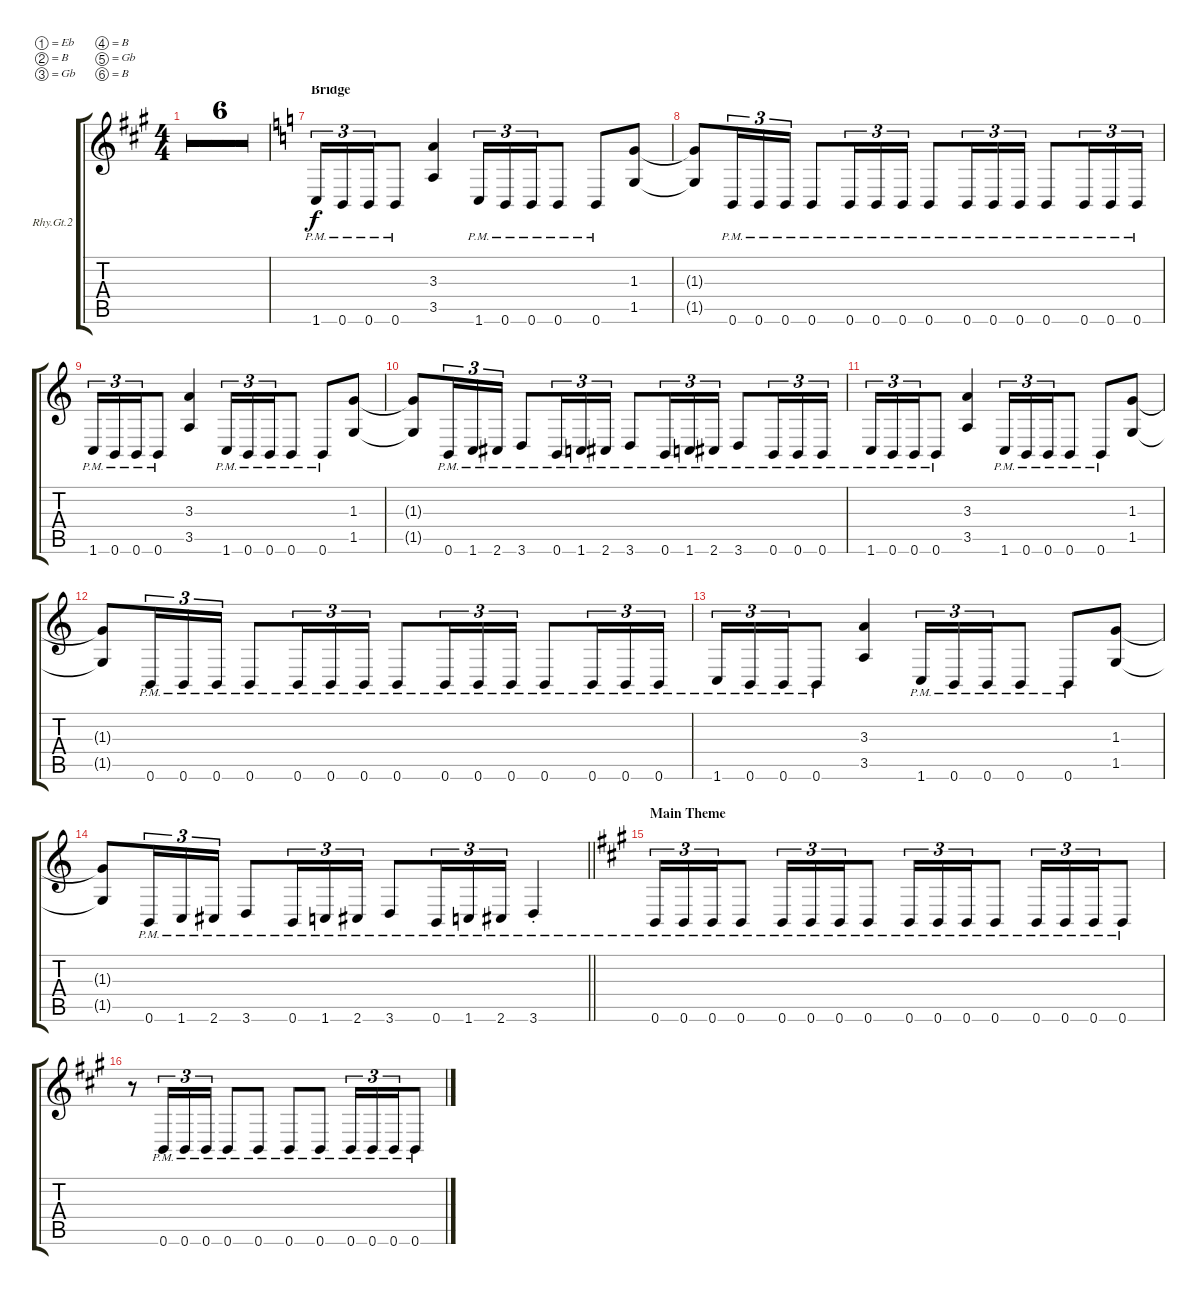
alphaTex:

\defaultSystemsLayout 4
\bracketExtendMode groupsimilarinstruments
\firstSystemTrackNameOrientation horizontal
\otherSystemsTrackNameOrientation horizontal
\track ("Rhythm Guitar 2" "Rhy.Gt.2") {multiBarRest instrument distortionguitar}
\staff {score tabs}
\tuning (Eb4 B3 Gb3 B2 Gb2 B1)
\ts (4 4)
\tempo 110
\clef g2
\simile firstofdouble
\ks f#minor
|
\simile secondofdouble
|
\simile firstofdouble
|
\simile secondofdouble
|
\simile firstofdouble
|
\rc 2
\simile secondofdouble
\barLineRight lightlight
|
\section ("" "Bridge")
\ks aminor
1.6{pm}.16{tu (3 2) beam merge} 0.6{pm}.16{tu (3 2) beam merge} 0.6{pm}.16{tu (3 2) beam merge} 0.6{pm}.8 (3.5 3.3).4 1.6{pm}.16{tu (3 2)} 0.6{pm}.16{tu (3 2)} 0.6{pm}.16{tu (3 2) beam merge} 0.6{pm}.8 0.6{pm}.8 (1.5 1.3).8 |
(1.5{t} 1.3{t}).8{beam merge} 0.6{pm}.16{tu (3 2)} 0.6{pm}.16{tu (3 2)} 0.6{pm}.16{tu (3 2)} 0.6{pm}.8{beam merge} 0.6{pm}.16{tu (3 2)} 0.6{pm}.16{tu (3 2)} 0.6{pm}.16{tu (3 2)} 0.6{pm}.8{beam merge} 0.6{pm}.16{tu (3 2)} 0.6{pm}.16{tu (3 2)} 0.6{pm}.16{tu (3 2)} 0.6{pm}.8{beam merge} 0.6{pm}.16{tu (3 2)} 0.6{pm}.16{tu (3 2)} 0.6{pm}.16{tu (3 2)} |
1.6{pm}.16{tu (3 2)} 0.6{pm}.16{tu (3 2)} 0.6{pm}.16{tu (3 2) beam merge} 0.6{pm}.8 (3.5 3.3).4 1.6{pm}.16{tu (3 2)} 0.6{pm}.16{tu (3 2)} 0.6{pm}.16{tu (3 2) beam merge} 0.6{pm}.8 0.6{pm}.8 (1.5 1.3).8 |
(1.5{t} 1.3{t}).8{beam merge} 0.6{pm}.16{tu (3 2)} 1.6{pm}.16{tu (3 2)} 2.6{pm}.16{tu (3 2)} 3.6{pm}.8{beam merge} 0.6{pm}.16{tu (3 2)} 1.6{pm}.16{tu (3 2)} 2.6{pm}.16{tu (3 2)} 3.6{pm}.8{beam merge} 0.6{pm}.16{tu (3 2)} 1.6{pm}.16{tu (3 2)} 2.6{pm}.16{tu (3 2)} 3.6{pm}.8{beam merge} 0.6{pm}.16{tu (3 2)} 0.6{pm}.16{tu (3 2)} 0.6{pm}.16{tu (3 2)} |
1.6{pm}.16{tu (3 2) beam merge} 0.6{pm}.16{tu (3 2) beam merge} 0.6{pm}.16{tu (3 2) beam merge} 0.6{pm}.8 (3.5 3.3).4 1.6{pm}.16{tu (3 2)} 0.6{pm}.16{tu (3 2)} 0.6{pm}.16{tu (3 2) beam merge} 0.6{pm}.8 0.6{pm}.8 (1.5 1.3).8 |
(1.5{t} 1.3{t}).8{beam merge} 0.6{pm}.16{tu (3 2)} 0.6{pm}.16{tu (3 2)} 0.6{pm}.16{tu (3 2)} 0.6{pm}.8{beam merge} 0.6{pm}.16{tu (3 2)} 0.6{pm}.16{tu (3 2)} 0.6{pm}.16{tu (3 2)} 0.6{pm}.8{beam merge} 0.6{pm}.16{tu (3 2)} 0.6{pm}.16{tu (3 2)} 0.6{pm}.16{tu (3 2)} 0.6{pm}.8{beam merge} 0.6{pm}.16{tu (3 2)} 0.6{pm}.16{tu (3 2)} 0.6{pm}.16{tu (3 2)} |
1.6{pm}.16{tu (3 2)} 0.6{pm}.16{tu (3 2)} 0.6{pm}.16{tu (3 2) beam merge} 0.6{pm}.8 (3.5 3.3).4 1.6{pm}.16{tu (3 2)} 0.6{pm}.16{tu (3 2)} 0.6{pm}.16{tu (3 2) beam merge} 0.6{pm}.8 0.6{pm}.8 (1.5 1.3).8 |
\barLineRight lightlight
(1.5{t} 1.3{t}).8{beam merge} 0.6{pm}.16{tu (3 2)} 1.6{pm}.16{tu (3 2)} 2.6{pm}.16{tu (3 2)} 3.6{pm}.8{beam merge} 0.6{pm}.16{tu (3 2)} 1.6{pm}.16{tu (3 2)} 2.6{pm}.16{tu (3 2)} 3.6{pm}.8{beam merge} 0.6{pm}.16{tu (3 2)} 1.6{pm}.16{tu (3 2)} 2.6{pm}.16{tu (3 2)} 3.6{pm st}.4 |
\section ("" "Main Theme")
\ks a
0.6{pm}.16{tu (3 2)} 0.6{pm}.16{tu (3 2)} 0.6{pm}.16{tu (3 2) beam merge} 0.6{pm}.8 0.6{pm}.16{tu (3 2)} 0.6{pm}.16{tu (3 2)} 0.6{pm}.16{tu (3 2) beam merge} 0.6{pm}.8 0.6{pm}.16{tu (3 2)} 0.6{pm}.16{tu (3 2)} 0.6{pm}.16{tu (3 2) beam merge} 0.6{pm}.8 0.6{pm}.16{tu (3 2)} 0.6{pm}.16{tu (3 2)} 0.6{pm}.16{tu (3 2) beam merge} 0.6{pm}.8 |
r.8 0.6{pm}.16{tu (3 2)} 0.6{pm}.16{tu (3 2)} 0.6{pm}.16{tu (3 2)} 0.6{pm}.8 0.6{pm}.8 0.6{pm}.8 0.6{pm}.8 0.6{pm}.16{tu (3 2)} 0.6{pm}.16{tu (3 2)} 0.6{pm}.16{tu (3 2) beam merge} 0.6{pm}.8
